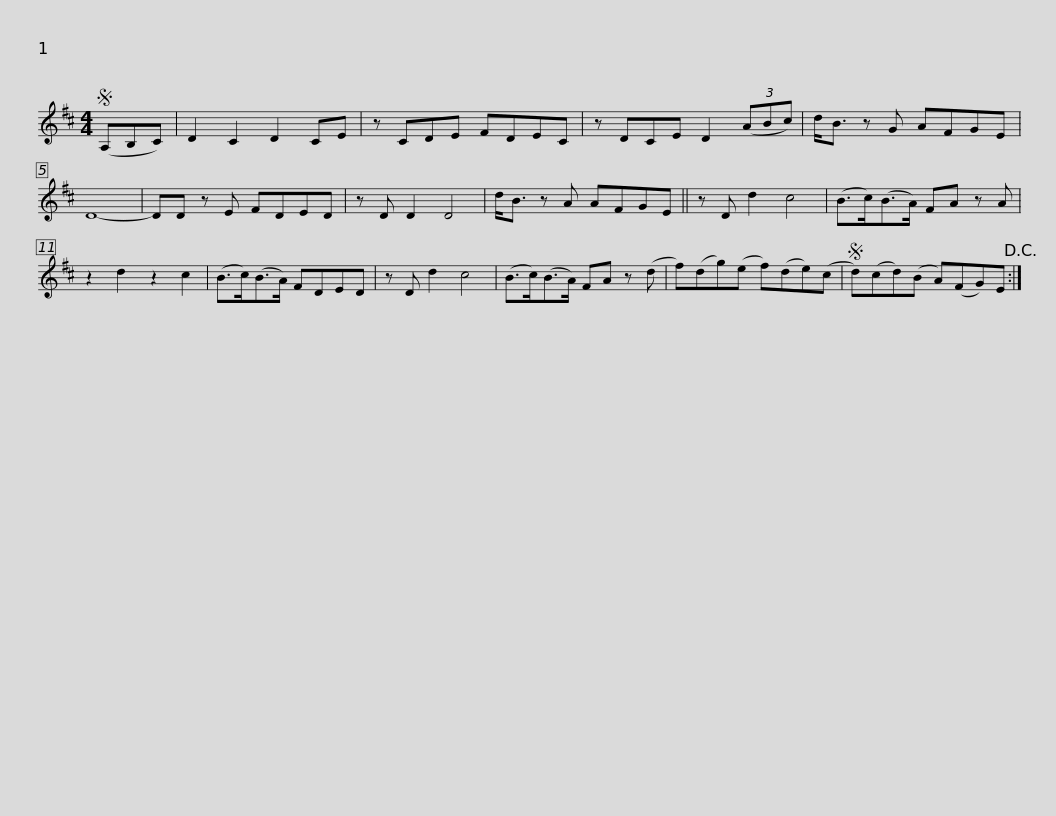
X:1
L:1/8
M:4/4
I:linebreak $
K:D
V:1 treble
V:1
S (A,B,C) | D2 C2 D2 CE | z CDE FDEC | z DCE D2 (3(ABc) | d<B z G AFGE | %5
 D8- |$ DD z E FDED | z D D2 D4 | d<B z A AFGE || z D d2 c4 | %10
 (B>c)(B>A) FA z A | z2 d2 z2 c2 |$ (B>c)(B>A) FDED | z D d2 c4 | (B>c)(B>A) FA z (d | %15
 f)(dg)(e f)(de)(c |S d)(cd)(B A)(FG)E!D.C.! :| %17
